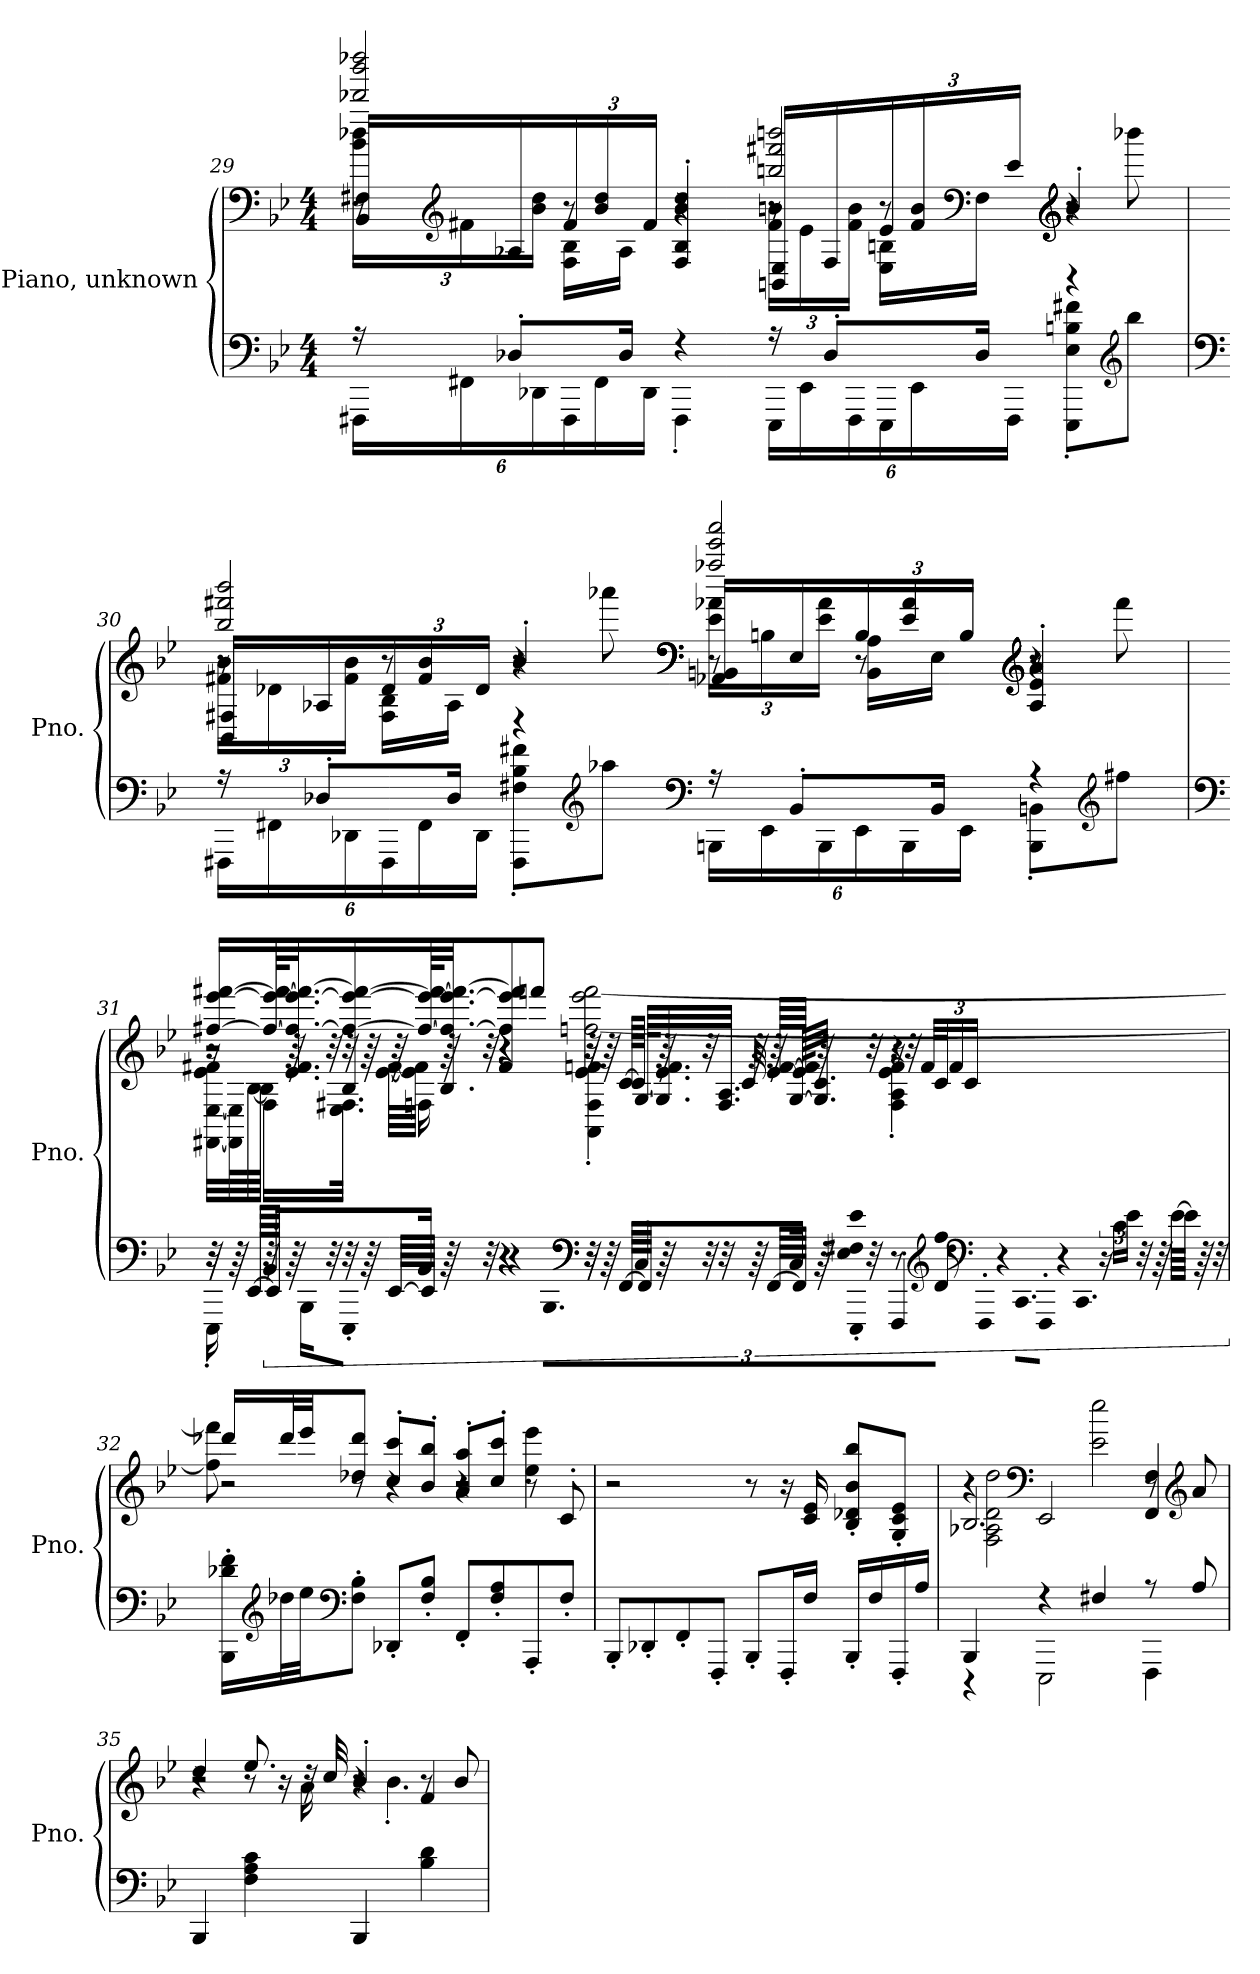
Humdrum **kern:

**kern	**kern
*part1	*part1
*staff2	*staff1
*I"Piano, unknown	*
*I'Pno.	*
!!LO:LB:g=z
*clefF4	*clefF4
*k[b-e-]	*k[b-e-]
*M4/4	*M4/4
=29	=29
*^	*^
*	*Xbrackettup	*	*Xbrackettup
*	*	*^	*^
16r	24FFF#X\LL	2ddd-X/ 2bbb-/ 2dddd-X/	24b-\ 24dd-X\LL	16BB-/ 16F#X/LL	8r
*	*	*clefG2	*	*	*
.	24FF#X\	.	24f#X\	.	.
8D-X'/L	.	.	.	16A-X/	.
.	24DD-X\	.	24b-\ 24dd-\JJ	.	.
.	24FFF#\	.	8r	24f#/	16F#\ 16B-\LL
.	24FF#\	.	.	24b-/ 24dd-/	.
16D-/Jk	.	.	.	.	16A-\JJ
.	24DD-\JJ	.	.	24f#/JJ	.
4r	4FFF#'\	.	4r	4F#/' 4B-/' 4b-/' 4dd-/'	4r
16r	24EEE-\LL	2bbn/ 2fff#X/ 2bbbn/	24f#\ 24bn\LL	16BBn/ 16E-/LL	8r
.	24EE-\	.	24e-\	.	.
8D-'/L	.	.	.	16F#/	.
.	24FFF#\	.	24f#\ 24b\JJ	.	.
.	24EEE-\	.	8r	24e-/	16E-\ 16Bn\LL
.	24EE-\	.	.	24f#/ 24b/	.
*	*	*clefF4	*	*	*
16D-/Jk	.	.	.	.	16F#\JJ
.	24FFF#\JJ	.	.	24e-/JJ	.
*	*	*clefG2	*	*	*
4r	8EEE-\' 8E-\' 8Bn\' 8f#X\'L	.	8r	4b'/	4r
*clefG2	*	*	*	*	*
.	8bb-\J	.	8bbb-X\	.	.
!!LO:LB:g=z	!!	!!	!!
=30	=30	=30	=30	=30	=30
*clefF4	*	*	*	*	*
16r	24FFF#X\LL	2bb-/ 2fff#X/ 2bbb-/	24f#X\ 24b-\LL	16BB-/ 16F#X/LL	8r
.	24FF#X\	.	24d-X\	.	.
8D-X'/L	.	.	.	16A-X/	.
.	24DD-X\	.	24f#\ 24b-\JJ	.	.
.	24FFF#\	.	8r	24d-/	16F#\ 16B-\LL
.	24FF#\	.	.	24f#/ 24b-/	.
16D-/Jk	.	.	.	.	16A-\JJ
.	24DD-\JJ	.	.	24d-/JJ	.
4r	8FFF#\' 8F#X\' 8B-\' 8f#X\'L	.	8r	4b-'/	4r
*clefG2	*	*	*	*	*
.	8aa-X\J	.	8aaa-X\	.	.
*clefF4	*	*clefF4	*	*	*
16r	24BBBn\LL	2aa-X/ 2eee-/ 2aaa-/	24e-\ 24a-X\LL	16AA-X/ 16BBn/LL	8r
.	24EE-\	.	24Bn\	.	.
8BB-'/L	.	.	.	16E-/	.
.	24BBB\	.	24e-\ 24a-\JJ	.	.
.	24EE-\	.	8r	24B/	16BB\ 16A-\LL
.	24BBB\	.	.	24e-/ 24a-/	.
16BB-/Jk	.	.	.	.	16E-\JJ
.	24EE-\JJ	.	.	24B/JJ	.
*	*	*clefG2	*	*	*
4r	8BBB\' 8BBn\'L	.	8r	4A-/' 4e-/' 4a-/'	4r
*clefG2	*	*	*	*	*
.	8ff#X\J	.	8fff#\	.	.
*v	*v	*	*	*	*
!!LO:LB:g=z	!!	!!	!!
=31	=31	=31	=31	=31
*clefF4	*	*	*	*
*^	*	*	*	*
*	*^	*	*	*	*
16r	16EEE-'\	32r	[16ff#X/ [16eee-/ [16fff#X/LL	16r	2r	[32FF#X\ [32E-\ 32e-\ 32f#X\LLL
.	.	64r	.	.	.	64FF#\] 64E-\]L
.	.	[64EE-/LLLL	.	.	.	[64B-\
*	*brackettup	*	*	*	*	*
8BB-'/L	48r	64EE-/JJJJ]	64ff#/_ 64eee-/_ 64fff#/_KL	16F\LL	.	64B-\JJJJ]
.	.	64r	32.e-/ 32.f#/ 32.ff#/_ 32.eee-/_ 32.fff#/_J	.	.	64r
.	24BBB-\LL	.	.	.	.	.
.	.	32r	.	.	.	32r
.	16EEE-'\JJ	32r	16B-/ 16ff#/_ 16eee-/_ 16fff#/_	32.E-\ 32.F#X\JJk	.	32r
.	.	64r	.	.	.	64r
.	.	[64EE-/LLLL	.	64r	.	[64e-\ [64f#\LLLL
16BB-/Jk	64r	64EE-/JJJJ]	64ff#/_ 64eee-/_ 64fff#/_KL	16Fn\	.	64e-\] 64f#\]JJJJ
.	32.BBB-\KKL	64r	32.B-/ 32.ff#/_ 32.eee-/_ 32.fff#/_JJ	.	.	64r
.	.	32r	.	.	.	32r
4r	8EEE-\' 8E-\' 8F#X\' 8e-\'	4r	8f#/ 8ff#/] 8eee-/] 8fff#/]	4r	.	4r
*clefG2	*	*	*	*	*	*
.	8ff\J	.	8fffn/J	.	.	.
*clefF4	*	*	*	*	*	*
16r	16FFF'\	32r	16r	[2ffn\ 2eee-\ [2fff\	32r	4AA\' 4F\' 4e-\' 4fn\'
.	.	64r	.	.	64r	.
.	.	[64FF/LLLL	.	.	[64c/LLLL	.
8C'/L	64r	64FF/JJJJ]	[64G/KLLL	.	64c/JJJJ]	.
.	32.CC\KLL	64r	32.G/] 32.e-/ 32.f/	.	64r	.
.	.	32r	.	.	32r	.
.	16FFF'\JJ	32r	32.F/ 32.A/JJJ	.	32c/	.
.	.	64r	.	.	64r	.
.	.	[64FF/LLLL	64r	.	[64e-/ [64f/LLLL	.
16C/Jk	64r	64FF/JJJJ]	[64G/KLLL	.	64e-/] 64f/]JJJJ	.
.	32.CC\	64r	32.G/] 32.c/JJJ	.	64r	.
.	.	32r	.	.	32r	.
8r	24r	4FFF'/	16r	.	4r	4F\' 4A\' 4e-\' 4f\'
.	24c\LL	.	.	.	.	.
.	.	.	32r	.	.	.
.	24e-\JJ	.	.	.	.	.
.	.	.	32f/KLL	.	.	.
8FF/	32r	.	24c/	.	.	.
.	64r	.	.	.	.	.
.	.	.	24f/	.	.	.
.	[64e-\LLLL	.	.	.	.	.
.	64e-\JJJJ]	.	.	.	.	.
.	64r	.	.	.	.	.
.	.	.	24c/JJ	.	.	.
.	32r	.	.	.	.	.
*v	*v	*v	*	*	*	*
*	*	*	*v	*v
!!LO:LB:g=z
=32	=32	=32	=32
16BBB-\' 16d-X\' 16f\'LL	16ddd-X/LL	8ff\] 8fff\]	2r
*clefG2	*	*	*
32dd-X\L	32ddd-/L	.	.
32ee-\JJ	32eee-/JJ	.	.
*clefF4	*	*	*
8F\' 8B-\'J	8dd-X/ 8ddd-/J	8r	.
8DD-X'/L	8cc/' 8ccc/'L	4r	.
8F/' 8B-/'J	8b-/' 8bb-/'J	.	.
8FF'/L	8a/' 8aa/'L	2r	4r
8F/' 8A/'	8cc/' 8ccc/'J	.	.
8AAA'/	8r	.	4ee-\ 4eee-\
8F'/J	8c'/	.	.
*	*v	*v	*v
=33	=33
8BBB-'/L	2r
8DD-X'/	.
8FF'/	.
8FFF'/J	.
8BBB-'/L	8r
16FFF'/L	16r
16F/JJ	16c/ 16e-/
16BBB-'/LL	8B-/' 8d-X/' 8b-/' 8bb-/'L
16F/	.
16FFF'/	8G/' 8c/' 8e-/'J
16A/JJ	.
!!LO:LB:g=z
=34	=34
*^	*^
*	*	*	*^
4BBB-/	4r	2.B-/	2F\ 2A-X\ 2d\ 2dd\	4r
*	*	*clefF4	*	*
4r	2EEE-\	.	.	2EE-/
4F#X/	.	.	2e-\ 2ee-\	.
8r	4FFF\	8r	.	4FF/ 4F/
*	*	*clefG2	*	*
8A/	.	8a/	.	.
*v	*v	*	*	*
=35	=35	=35	=35
4BBB-/	4dd/	4r	2r
4F\ 4A\ 4c\	8.ee-/	8r	.
.	.	16r	.
.	32r	16a\	.
.	32cc/	.	.
4BBB-/	4b-'/	8r	4r
.	.	4.b-'\	.
4B-\ 4d\	8r	.	4f/
.	8b-/	.	.
*	*v	*v	*v
=	=
*-	*-
